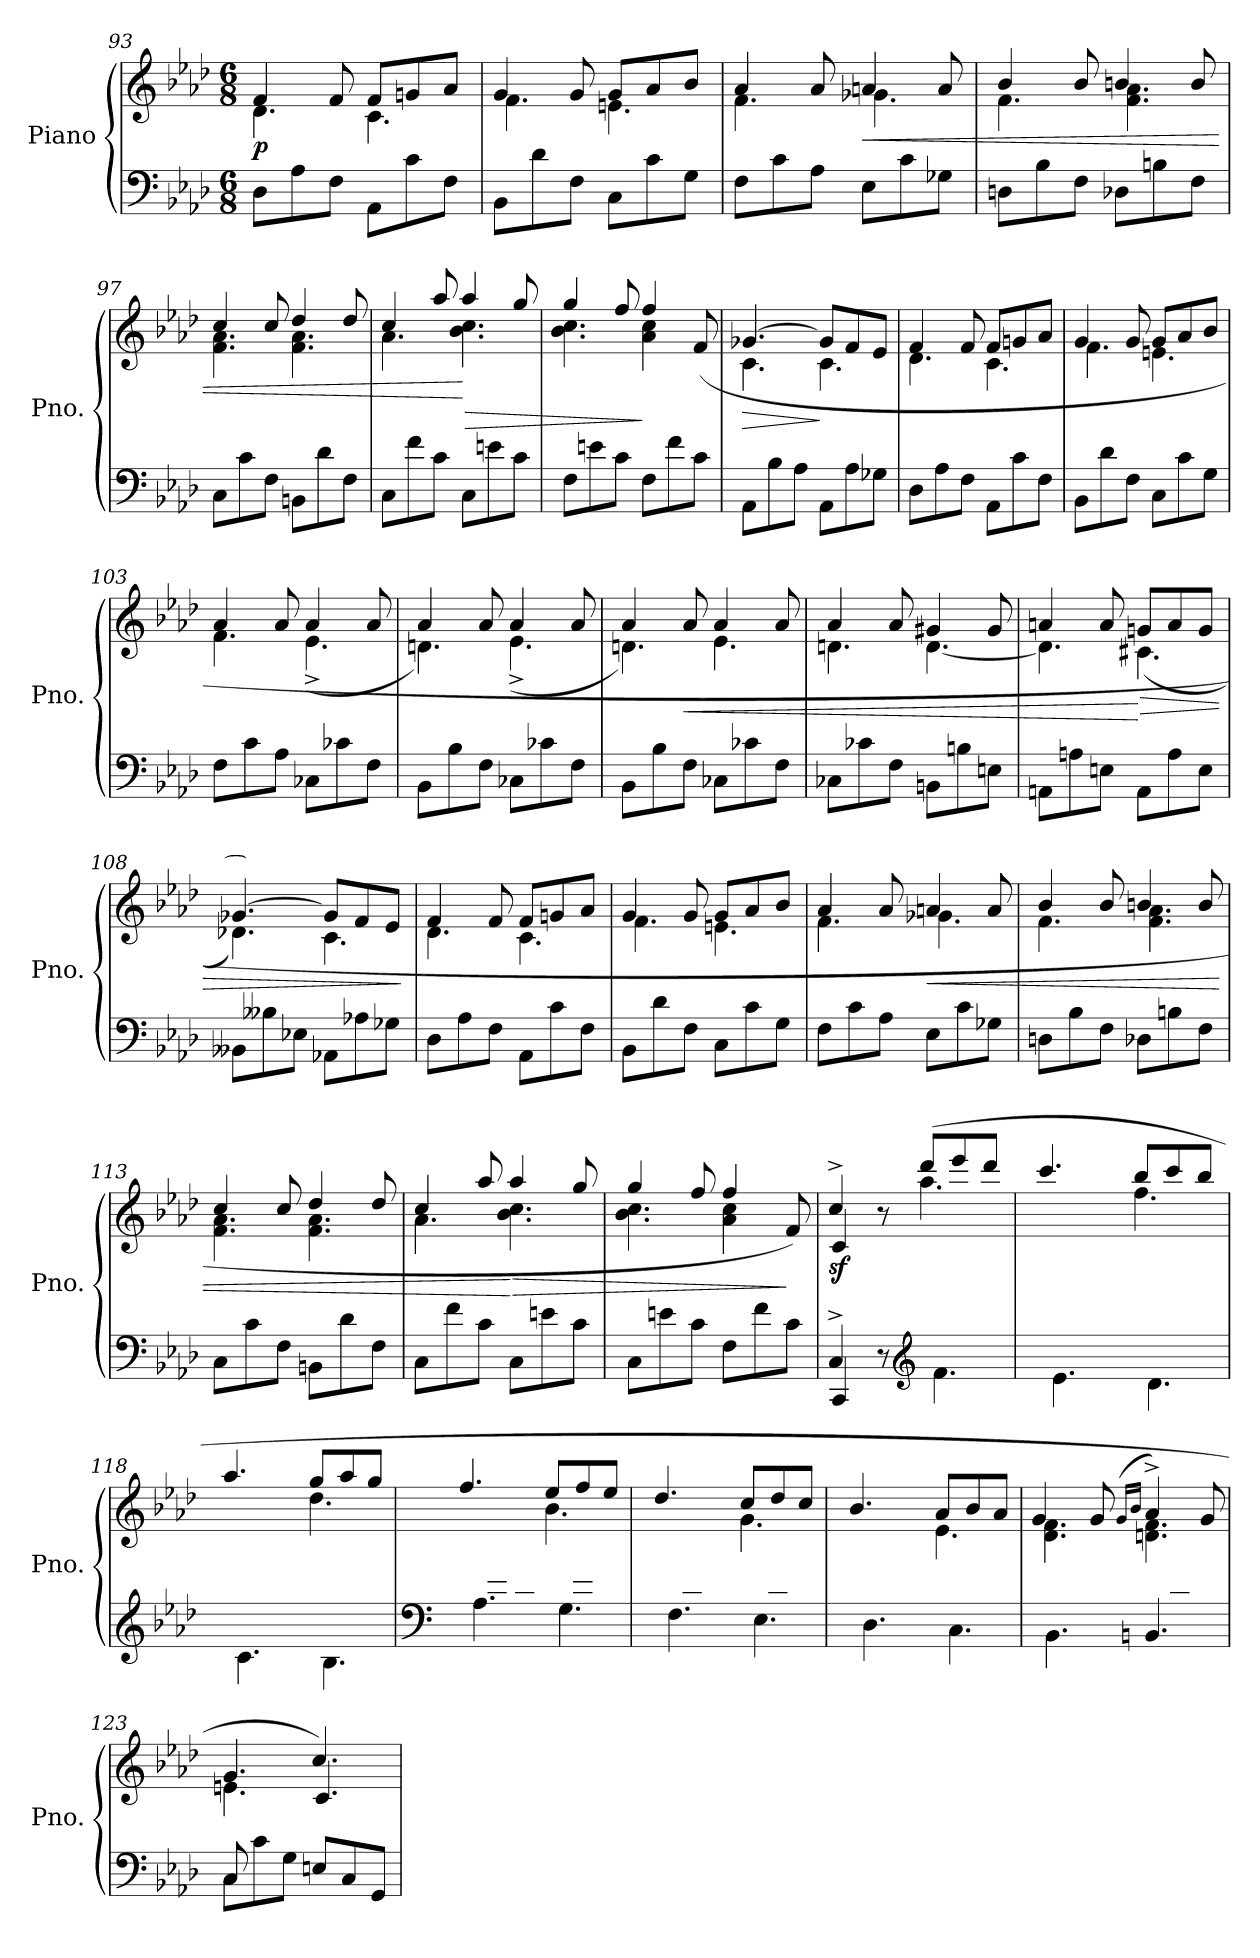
**kern	**kern	**dynam
*part1	*part1	*part1
*staff2	*staff1	*staff1/2
*I"Piano	*	*
*I'Pno.	*	*
*clefF4	*clefG2	*
*k[b-e-a-d-]	*k[b-e-a-d-]	*
*M6/8	*M6/8	*
=93	=93	=93
*	*^	*
!	!	!	!LO:DY:b
8D-\L	4f/	4.d-\	p
8A-\	.	.	.
8F\J	8f/	.	.
8AA-\L	8f/L	4.c\	.
8c\	8gn/	.	.
8F\J	8a-/J	.	.
=94	=94	=94	=94
8BB-\L	4g/	4.f\	.
8d-\	.	.	.
8F\J	8g/	.	.
8C\L	8g/L	4.en\	.
8c\	8a-/	.	.
8G\J	8b-/J	.	.
=95	=95	=95	=95
8F\L	4a-/	4.f\	.
8c\	.	.	.
8A-\J	8a-/	.	.
!	!	!	!LO:HP:b
8E-\L	4an/	4.g-X\	<
8c\	.	.	.
8G-X\J	8a/	.	.
=96	=96	=96	=96
8Dn\L	4b-/	4.f\	.
8B-\	.	.	.
8F\J	8b-/	.	.
8D-X\L	4bn/	4.f\ 4.a-\	.
8Bn\	.	.	.
8F\J	8b/	.	.
=97	=97	=97	=97
8C\L	4cc/	4.f\ 4.a-\	.
8c\	.	.	.
8F\J	8cc/	.	.
8BBn\L	4dd-/	4.f\ 4.a-\	.
8d-\	.	.	.
8F\J	8dd-/	.	.
!!LO:LB:g=z	!!
=98	=98	=98	=98
8C\L	4cc/	4.a-\	.
8f\	.	.	.
8c\J	8aa-/	.	.
!	!	!	!LO:HP:n=1:b
8C\L	4aa-/	4.b-\ 4.cc\	[ >
8en\	.	.	.
8c\J	8gg/	.	.
=99	=99	=99	=99
8F\L	4gg/	4.b-\ 4.cc\	.
8en\	.	.	.
8c\J	8ff/	.	.
8F\L	4ff/	4a-\ 4cc\	]
8f\	.	.	.
8c\J	(8f/	8ryy	.
=100	=100	=100	=100
!	!	!	!LO:HP:b
8AA-\L	[4.g-X/	4.c\	>
8B-\	.	.	.
8A-\J	.	.	.
8AA-\L	8g-/L]	4.c\	]
8A-\	8f/	.	.
8G-X\J	8e-/J	.	.
=101	=101	=101	=101
8D-\L	4f/	4.d-\	.
8A-\	.	.	.
8F\J	8f/	.	.
8AA-\L	8f/L	4.c\	.
8c\	8gn/	.	.
8F\J	8a-/J	.	.
=102	=102	=102	=102
8BB-\L	4g/	4.f\	.
8d-\	.	.	.
8F\J	8g/	.	.
8C\L	8g/L	4.en\	.
8c\	8a-/	.	.
8G\J	8b-/J	.	.
=103	=103	=103	=103
8F\L	4a-/	4.f\	.
8c\	.	.	.
8A-\J	8a-/	.	.
8C-X\L	4a-/	(4.e-^\	.
8c-X\	.	.	.
8F\J	8a-/	.	.
=104	=104	=104	=104
8BB-\L	4a-/	4.dn\)	.
8B-\	.	.	.
8F\J	8a-/	.	.
8C-X\L	4a-/	(4.e-^\	.
8c-X\	.	.	.
8F\J	8a-/	.	.
!!LO:LB:g=z	!!
=105	=105	=105	=105
8BB-\L	4a-/	4.dn\)	.
8B-\	.	.	.
!	!	!	!LO:HP:b
8F\J	8a-/	.	<
8C-X\L	4a-/	4.e-\	.
8c-X\	.	.	.
8F\J	8a-/	.	.
=106	=106	=106	=106
8C-X\L	4a-/	4.dn\	.
8c-X\	.	.	.
8F\J	8a-/	.	.
8BBn\L	4g#X/	[4.d\	.
8Bn\	.	.	.
8En\J	8g#/	.	.
=107	=107	=107	=107
8AAn\L	4an/	4.d\]	.
8An\	.	.	.
8En\J	8a/	.	.
!	!	!	!LO:HP:n=1:b
8AA\L	8gn/L	(4.c#X\	[ >
8A\	8a/	.	.
8E\J	8g/J	.	.
=108	=108	=108	=108
!	!LO:TX:a:i:t=͡	!	!
8BB--X\L	[4.g-X/	4.d-X\)	.
8B--X\	.	.	.
8E-X\J	.	.	.
8AA-X\L	8g-/L]	4.c\	.
8A-X\	8f/	.	.
8G-X\J	8e-/J	.	.
*	*v	*v	*
.	.	]
=109	=109	=109
*	*^	*
8D-\L	4f/	4.d-\	.
8A-\	.	.	.
8F\J	8f/	.	.
8AA-\L	8f/L	4.c\	.
8c\	8gn/	.	.
8F\J	8a-/J	.	.
=110	=110	=110	=110
8BB-\L	4g/	4.f\	.
8d-\	.	.	.
8F\J	8g/	.	.
8C\L	8g/L	4.en\	.
8c\	8a-/	.	.
8G\J	8b-/J	.	.
!!LO:LB:g=z	!!
=111	=111	=111	=111
8F\L	4a-/	4.f\	.
8c\	.	.	.
8A-\J	8a-/	.	.
!	!	!	!LO:HP:b
8E-\L	4an/	4.g-X\	<
8c\	.	.	.
8G-X\J	8a/	.	.
=112	=112	=112	=112
8Dn\L	4b-/	4.f\	.
8B-\	.	.	.
8F\J	8b-/	.	.
8D-X\L	4bn/	4.f\ 4.a-\	.
8Bn\	.	.	.
8F\J	8b/	.	.
=113	=113	=113	=113
8C\L	4cc/	4.f\ 4.a-\	.
8c\	.	.	.
8F\J	8cc/	.	.
8BBn\L	4dd-/	4.f\ 4.a-\	.
8d-\	.	.	.
8F\J	8dd-/	.	.
=114	=114	=114	=114
8C\L	4cc/	4.a-\	.
8f\	.	.	.
8c\J	8aa-/	.	.
!	!	!	!LO:HP:n=1:b
8C\L	4aa-/	4.b-\ 4.cc\	[ >
8en\	.	.	.
8c\J	8gg/	.	.
=115	=115	=115	=115
8C\L	4gg/	4.b-\ 4.cc\	.
8en\	.	.	.
8c\J	8ff/	.	.
8F\L	4ff/	4a-\ 4cc\	.
8f\	.	.	.
8c\J	8f/)	8ryy	]
=116	=116	=116	=116
*^	*	*	*
!	!	!	!	!LO:DY:b
4C^/	4CC/	4cc^/	4c/	sf
8r	8ryy	8r	8ryy	.
*clefG2	*	*	*	*
8f/Lyy	4.f\	(8ddd-/L	4.aa-\	.
8dd-/	.	8eee-/	.	.
8a-/J	.	8ddd-/J	.	.
=117	=117	=117	=117	=117
8e-/Lyy	4.e-\	4.ccc/	8ccc\Lyy	.
8cc/	.	.	8ee-\	.
8g/J	.	.	8gg\J	.
8d-/Lyy	4.d-\	8bb-/L	4.ff\	.
8b-/	.	8ccc/	.	.
8f/J	.	8bb-/J	.	.
!!LO:LB:g=z	!!
=118	=118	=118	=118	=118
8c/Lyy	4.c\	4.aa-/	8aa-\Lyy	.
8a-/	.	.	8cc\	.
8e-/J	.	.	8ee-\J	.
8B-/Lyy	4.B-\	8gg/L	4.dd-\	.
8g/	.	8aa-/	.	.
8d-/J	.	8gg/J	.	.
=119	=119	=119	=119	=119
*clefF4	*	*	*	*
8A-/Lyy	4.A-\	4.ff/	8ff\Lyy	.
8f/	.	.	8a-\	.
8c/J	.	.	8cc\J	.
8G/Lyy	4.G\	8ee-/L	4.b-\	.
8e-/	.	8ff/	.	.
8B-/J	.	8ee-/J	.	.
=120	=120	=120	=120	=120
8F/Lyy	4.F\	4.dd-/	8dd-\Lyy	.
8d-/	.	.	8f\	.
8A-/J	.	.	8a-\J	.
8E-/Lyy	4.E-\	8cc/L	4.g\	.
8c/	.	8dd-/	.	.
8G/J	.	8cc/J	.	.
=121	=121	=121	=121	=121
8D-/Lyy	4.D-\	4.b-/	8b-\Lyy	.
8B-/	.	.	8d-\	.
8F/J	.	.	8f\J	.
8C/Lyy	4.C\	8a-/L	4.e-\	.
8A-/	.	8b-/	.	.
8E-/J	.	8a-/J	.	.
=122	=122	=122	=122	=122
8BB-/Lyy	4.BB-\	4g/	4.d-\ 4.f\	.
8G/	.	.	.	.
8F/J	.	8g/	.	.
.	.	(>16qg/LL	.	.
.	.	16qb-/JJ	.	.
4.BBn/	8BB\Lyy	4a-^/)	4.dn\ 4.f\	.
.	8dn\	.	.	.
.	8G\J	8g/	.	.
=123	=123	=123	=123	=123
8C/	8C\L	4.g/	4.en\	.
8ryy	8c\	.	.	.
2ryy	8G\J	.	.	.
.	8En/L	4.cc/)	4.c/	.
.	8C/	.	.	.
.	8GG/J	.	.	.
*v	*v	*	*	*
*	*v	*v	*
=	=	=
*-	*-	*-
